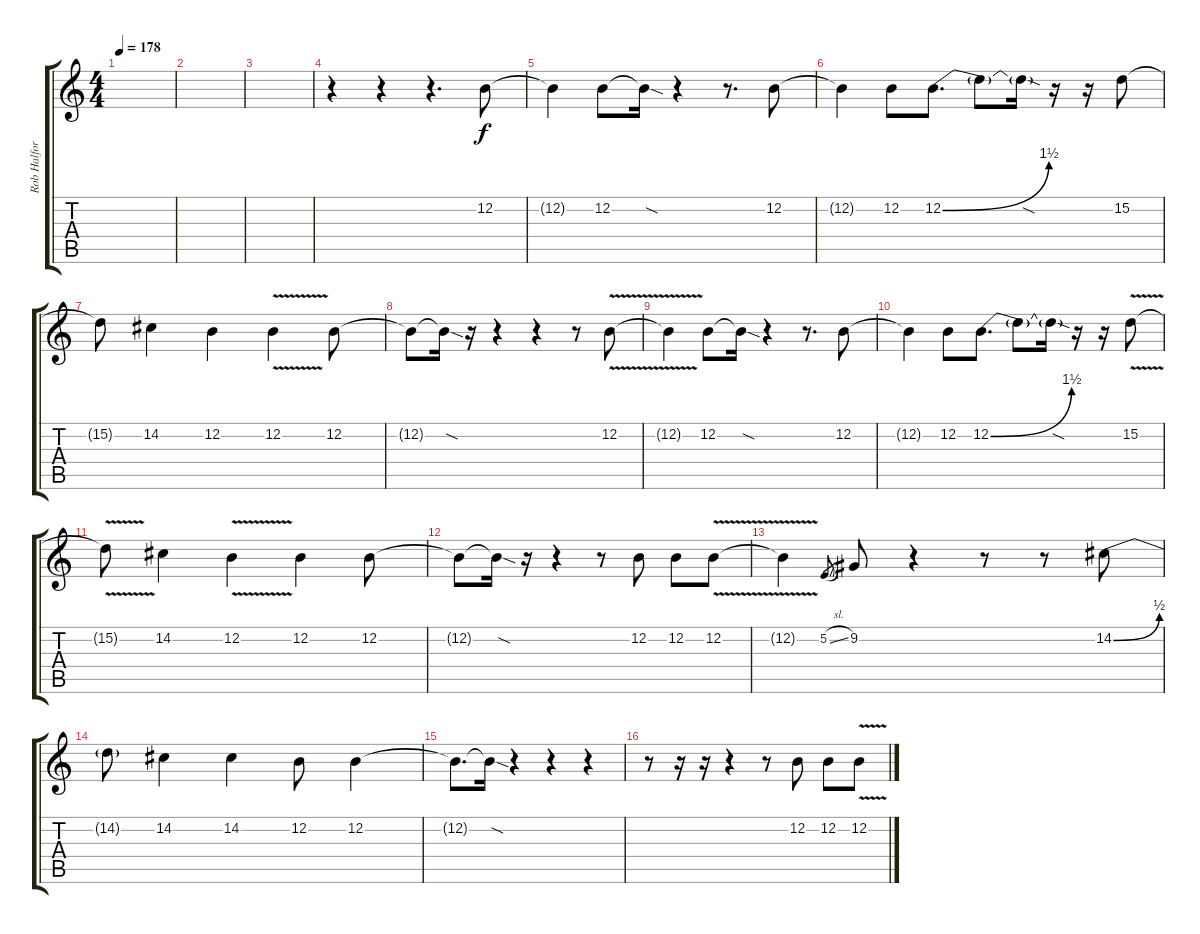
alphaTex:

\track ("Rob Halford" "Rob Halfor") {instrument violin}
\staff {score tabs}
\tuning (E4 B3 G3 D3 A2 E2) {hide}
\ts (4 4)
\tempo 178
\clef g2
\ks c
|
|
|
r.4 r.4 r.4{d} 12.2.8 |
12.2{t}.4 12.2.8 12.2{sod t}.16 r.4 r.8{d} 12.2.8 |
12.2{t}.4 12.2.8 12.2{be (bend 0 0 60 6)}.8{d} 12.2{t}.8 12.2{sod t}.16 r.16 r.16 15.2.8 |
15.2{t}.8 14.2.4 12.2.4 12.2{v}.4 12.2.8 |
12.2{t}.8 12.2{sod t}.16 r.16 r.4 r.4 r.8 12.2{v}.8 |
12.2{t}.4 12.2.8 12.2{sod t}.16 r.4 r.8{d} 12.2.8 |
12.2{t}.4 12.2.8 12.2{be (bend 0 0 60 6)}.8{d} 12.2{t}.8 12.2{sod t}.16 r.16 r.16 15.2{v}.8 |
15.2{t}.8 14.2.4 12.2{v}.4 12.2.4 12.2.8 |
12.2{t}.8 12.2{sod t}.16 r.16 r.4 r.8 12.2.8 12.2.8 12.2{v}.8 |
12.2{t}.4 5.2{sl}.8{gr} 9.2.8 r.4 r.8 r.8 14.2{be (bend 0 0 60 2)}.8 |
14.2{t}.8 14.2.4 14.2.4 12.2.8 12.2.4 |
12.2{t}.8{d} 12.2{sod t}.16 r.4 r.4 r.4 |
r.8 r.16 r.16 r.4 r.8 12.2.8 12.2.8 12.2{v}.8
